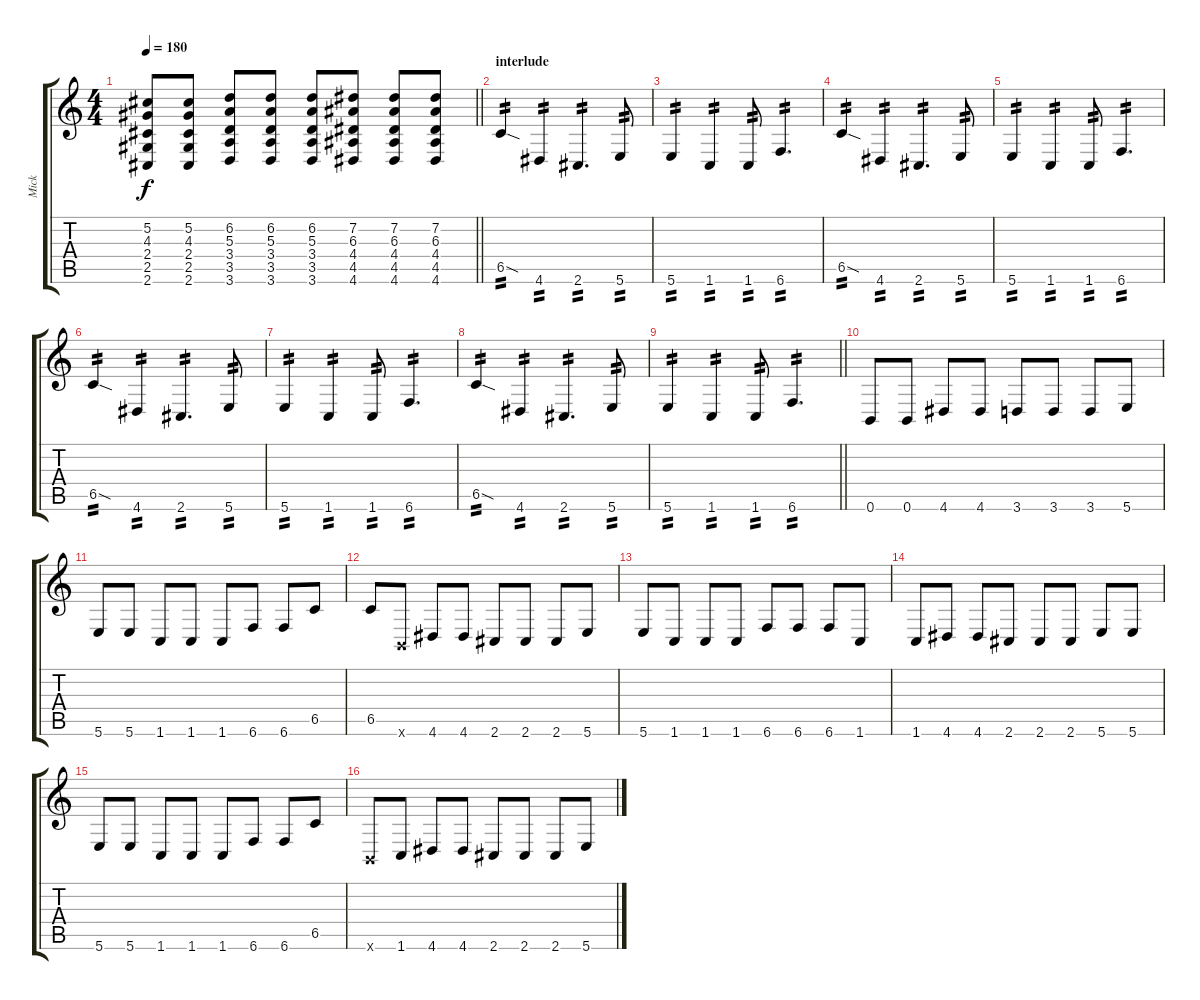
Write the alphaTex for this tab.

\track ("Mick" "Mick") {instrument distortionguitar}
\staff {score tabs}
\tuning (Db4 Ab3 E3 B2 Gb2 B1) {hide}
\ts (4 4)
\tempo 180
\clef g2
\barLineRight lightlight
\ks c
(5.2 4.3 2.4 2.5 2.6).8{dy f} (5.2 4.3 2.4 2.5 2.6).8 (6.2 5.3 3.4 3.5 3.6).8 (6.2 5.3 3.4 3.5 3.6).8 (6.2 5.3 3.4 3.5 3.6).8 (7.2 6.3 4.4 4.5 4.6).8 (7.2 6.3 4.4 4.5 4.6).8 (7.2 6.3 4.4 4.5 4.6).8 |
\section ("" "interlude")
6.5{sod}.4{tp 2} 4.6.4{tp 2} 2.6.4{d tp 2} 5.6.8{tp 2} |
5.6.4{tp 2} 1.6.4{tp 2} 1.6.8{tp 2} 6.6.4{d tp 2} |
6.5{sod}.4{tp 2} 4.6.4{tp 2} 2.6.4{d tp 2} 5.6.8{tp 2} |
5.6.4{tp 2} 1.6.4{tp 2} 1.6.8{tp 2} 6.6.4{d tp 2} |
6.5{sod}.4{tp 2} 4.6.4{tp 2} 2.6.4{d tp 2} 5.6.8{tp 2} |
5.6.4{tp 2} 1.6.4{tp 2} 1.6.8{tp 2} 6.6.4{d tp 2} |
6.5{sod}.4{tp 2} 4.6.4{tp 2} 2.6.4{d tp 2} 5.6.8{tp 2} |
\barLineRight lightlight
5.6.4{tp 2} 1.6.4{tp 2} 1.6.8{tp 2} 6.6.4{d tp 2} |
\section ("" "")
0.6.8 0.6.8 4.6.8 4.6.8 3.6.8 3.6.8 3.6.8 5.6.8 |
5.6.8 5.6.8 1.6.8 1.6.8 1.6.8 6.6.8 6.6.8 6.5.8 |
6.5.8 0.6{x}.8 4.6.8 4.6.8 2.6.8 2.6.8 2.6.8 5.6.8 |
5.6.8 1.6.8 1.6.8 1.6.8 6.6.8 6.6.8 6.6.8 1.6.8 |
1.6.8 4.6.8 4.6.8 2.6.8 2.6.8 2.6.8 5.6.8 5.6.8 |
5.6.8 5.6.8 1.6.8 1.6.8 1.6.8 6.6.8 6.6.8 6.5.8 |
0.6{x}.8 1.6.8 4.6.8 4.6.8 2.6.8 2.6.8 2.6.8 5.6.8
